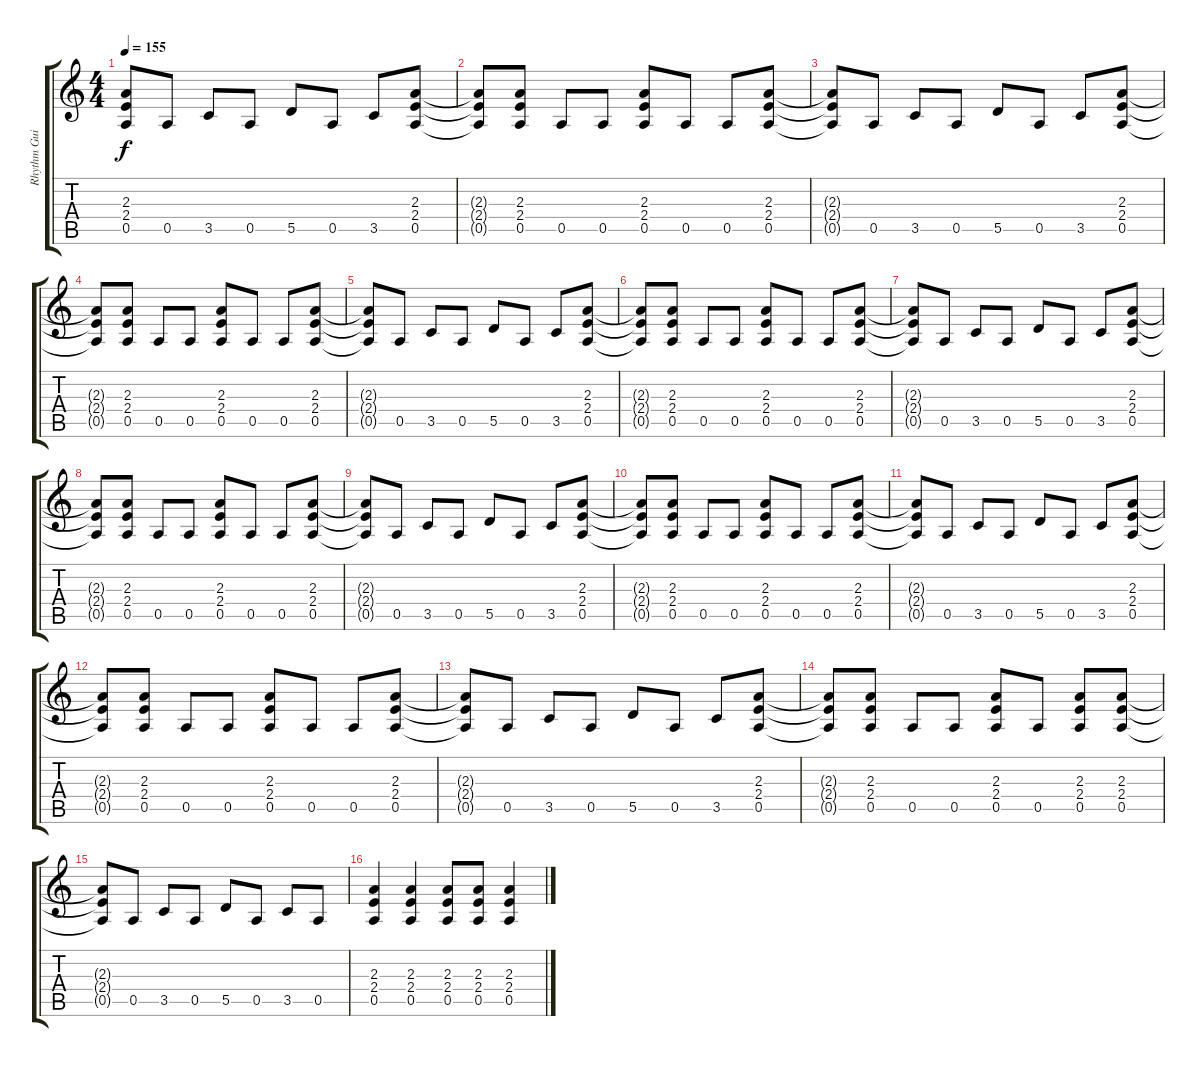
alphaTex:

\track ("Rhythm Guitar" "Rhythm Gui") {instrument overdrivenguitar}
\staff {score tabs}
\tuning (E4 B3 G3 D3 A2 E2) {hide}
\ts (4 4)
\tempo 155
\clef g2
\ks c
(2.3{t} 2.4{t} 0.5{t}).8{dy f} 0.5.8 3.5.8 0.5.8 5.5.8 0.5.8 3.5.8 (2.3 2.4 0.5).8 |
(2.3{t} 2.4{t} 0.5{t}).8 (2.3 2.4 0.5).8 0.5.8 0.5.8 (2.3 2.4 0.5).8 0.5.8 0.5.8 (2.3 2.4 0.5).8 |
(2.3{t} 2.4{t} 0.5{t}).8 0.5.8 3.5.8 0.5.8 5.5.8 0.5.8 3.5.8 (2.3 2.4 0.5).8 |
(2.3{t} 2.4{t} 0.5{t}).8 (2.3 2.4 0.5).8 0.5.8 0.5.8 (2.3 2.4 0.5).8 0.5.8 0.5.8 (2.3 2.4 0.5).8 |
(2.3{t} 2.4{t} 0.5{t}).8 0.5.8 3.5.8 0.5.8 5.5.8 0.5.8 3.5.8 (2.3 2.4 0.5).8 |
(2.3{t} 2.4{t} 0.5{t}).8 (2.3 2.4 0.5).8 0.5.8 0.5.8 (2.3 2.4 0.5).8 0.5.8 0.5.8 (2.3 2.4 0.5).8 |
(2.3{t} 2.4{t} 0.5{t}).8 0.5.8 3.5.8 0.5.8 5.5.8 0.5.8 3.5.8 (2.3 2.4 0.5).8 |
(2.3{t} 2.4{t} 0.5{t}).8 (2.3 2.4 0.5).8 0.5.8 0.5.8 (2.3 2.4 0.5).8 0.5.8 0.5.8 (2.3 2.4 0.5).8 |
(2.3{t} 2.4{t} 0.5{t}).8 0.5.8 3.5.8 0.5.8 5.5.8 0.5.8 3.5.8 (2.3 2.4 0.5).8 |
(2.3{t} 2.4{t} 0.5{t}).8 (2.3 2.4 0.5).8 0.5.8 0.5.8 (2.3 2.4 0.5).8 0.5.8 0.5.8 (2.3 2.4 0.5).8 |
(2.3{t} 2.4{t} 0.5{t}).8 0.5.8 3.5.8 0.5.8 5.5.8 0.5.8 3.5.8 (2.3 2.4 0.5).8 |
(2.3{t} 2.4{t} 0.5{t}).8 (2.3 2.4 0.5).8 0.5.8 0.5.8 (2.3 2.4 0.5).8 0.5.8 0.5.8 (2.3 2.4 0.5).8 |
(2.3{t} 2.4{t} 0.5{t}).8 0.5.8 3.5.8 0.5.8 5.5.8 0.5.8 3.5.8 (2.3 2.4 0.5).8 |
(2.3{t} 2.4{t} 0.5{t}).8 (2.3 2.4 0.5).8 0.5.8 0.5.8 (2.3 2.4 0.5).8 0.5.8 (2.3 2.4 0.5).8 (2.3 2.4 0.5).8 |
(2.3{t} 2.4{t} 0.5{t}).8 0.5.8 3.5.8 0.5.8 5.5.8 0.5.8 3.5.8 0.5.8 |
(2.3 2.4 0.5).4 (2.3 2.4 0.5).4 (2.3 2.4 0.5).8 (2.3 2.4 0.5).8 (2.3 2.4 0.5).4
